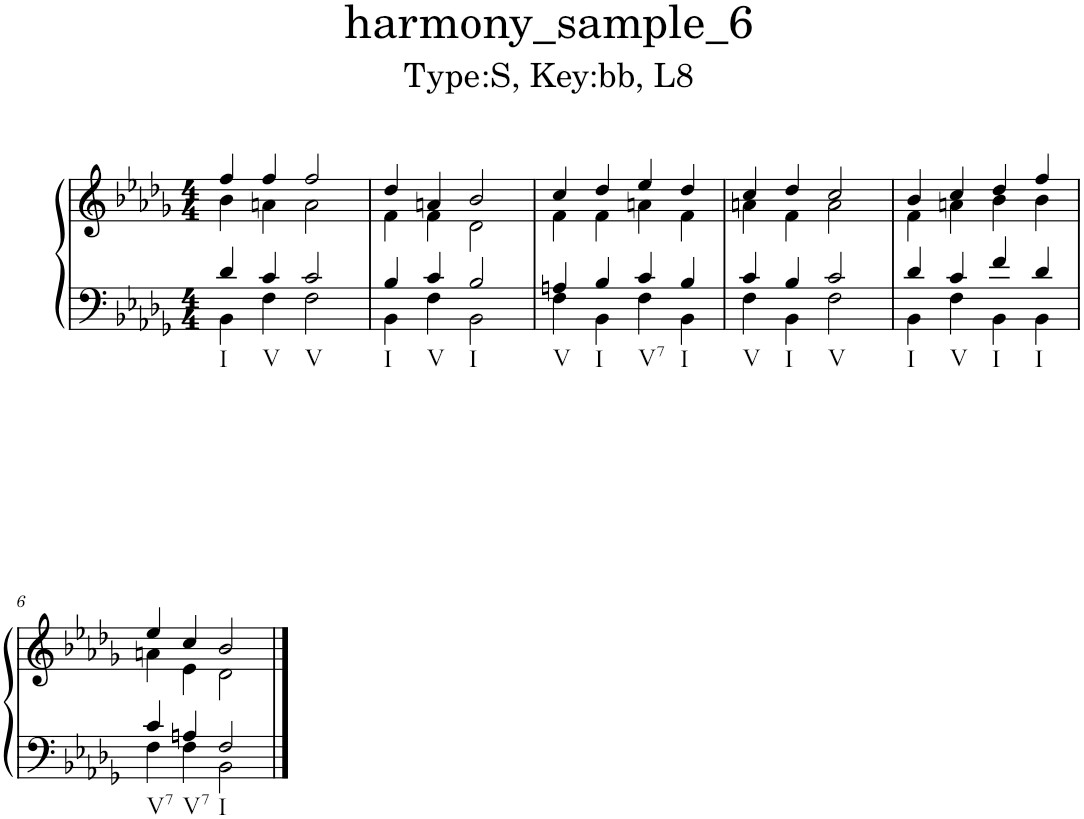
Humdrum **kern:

**kern	**kern
*part1	*part1
*staff2	*staff1
*I"鋼琴	*
*clefF4	*clefG2
*k[b-e-a-d-g-]	*k[b-e-a-d-g-]
*M4/4	*M4/4
=1	=1
*^	*^
!LO:TX:b:t=I	!	!	!
4d-/	4BB-\	4ff/	4b-\
!LO:TX:b:t=V	!	!	!
4c/	4F\	4ff/	4an\
!LO:TX:b:t=V	!	!	!
2c/	2F\	2ff/	2a\
=2	=2	=2	=2
!LO:TX:b:t=I	!	!	!
4B-/	4BB-\	4dd-/	4f\
!LO:TX:b:t=V	!	!	!
4c/	4F\	4an/	4f\
!LO:TX:b:t=I	!	!	!
2B-/	2BB-\	2b-/	2d-\
=3	=3	=3	=3
!LO:TX:b:t=V	!	!	!
4An/	4F\	4cc/	4f\
!LO:TX:b:t=I	!	!	!
4B-/	4BB-\	4dd-/	4f\
!LO:TX:b:t=V7	!	!	!
4c/	4F\	4ee-/	4an\
!LO:TX:b:t=I	!	!	!
4B-/	4BB-\	4dd-/	4f\
=4	=4	=4	=4
!LO:TX:b:t=V	!	!	!
4c/	4F\	4cc/	4an\
!LO:TX:b:t=I	!	!	!
4B-/	4BB-\	4dd-/	4f\
!LO:TX:b:t=V	!	!	!
2c/	2F\	2cc/	2a\
=5	=5	=5	=5
!LO:TX:b:t=I	!	!	!
4d-/	4BB-\	4b-/	4f\
!LO:TX:b:t=V	!	!	!
4c/	4F\	4cc/	4an\
!LO:TX:b:t=I	!	!	!
4f/	4BB-\	4dd-/	4b-\
!LO:TX:b:t=I	!	!	!
4d-/	4BB-\	4ff/	4b-\
!!LO:LB:g=z	!!
=6	=6	=6	=6
!LO:TX:b:t=V7	!	!	!
4c/	4F\	4ee-/	4an\
!LO:TX:b:t=V7	!	!	!
4An/	4F\	4cc/	4e-\
!LO:TX:b:t=I	!	!	!
2F/	2BB-\	2b-/	2d-\
*v	*v	*	*
*	*v	*v
==	==
*-	*-
